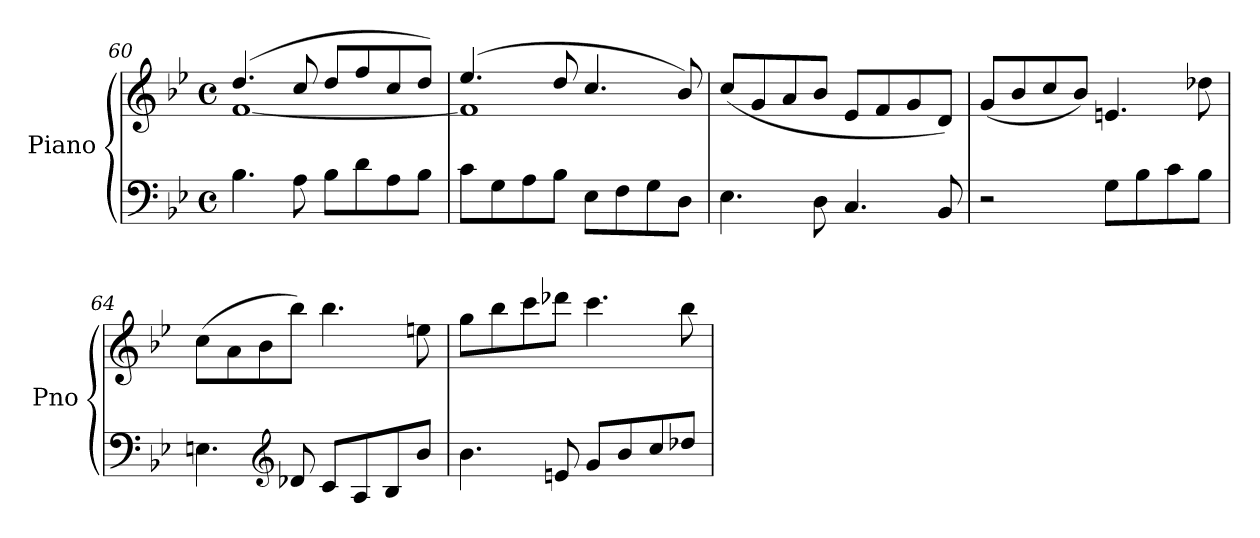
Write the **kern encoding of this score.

**kern	**kern	**dynam
*part1	*part1	*part1
*staff2	*staff1	*staff1/2
*I"Piano	*	*
*I'Pno	*	*
*clefF4	*clefG2	*
*k[b-e-]	*k[b-e-]	*
*M4/4	*M4/4	*
*met(c)	*met(c)	*
=60	=60	=60
*	*^	*
4.B-\	(4.dd/	[1f	.
8A\	8cc/	.	.
8B-\L	8dd/L	.	.
8d\	8ff/	.	.
8A\	8cc/	.	.
8B-\J	8dd/J)	.	.
=61	=61	=61	=61
8c\L	(4.ee-/	1f]	.
8G\	.	.	.
8A\	.	.	.
8B-\J	8dd/	.	.
8E-\L	4.cc/	.	.
8F\	.	.	.
8G\	.	.	.
8D\J	8b-/)	.	.
*	*v	*v	*
=62	=62	=62
4.E-\	(8cc/L	.
.	8g/	.
.	8a/	.
8D\	8b-/J	.
4.C/	8e-/L	.
.	8f/	.
.	8g/	.
8BB-/	8d/J)	.
!!LO:LB:g=z
=63	=63	=63
!	!	!LO:DY:b
2r	(8g/L	other-dynamics
.	8b-/	.
.	8cc/	.
.	8b-/J)	.
8G\L	4.en/	.
8B-\	.	.
8c\	.	.
8B-\J	8dd-X\	.
!!LO:LB:g=z
=64	=64	=64
4.En\	(8cc\L	.
.	8a\	.
.	8b-\	.
*clefG2	*	*
8d-X/	8bb-\J)	.
8c/L	4.bb-\	.
8A/	.	.
8B-/	.	.
8b-/J	8een\	.
=65	=65	=65
4.b-\	8gg\L	.
.	8bb-\	.
.	8ccc\	.
8en/	8ddd-X\J	.
8g/L	4.ccc\	.
8b-/	.	.
8cc/	.	.
8dd-X/J	8bb-\	.
=	=	=
*-	*-	*-
